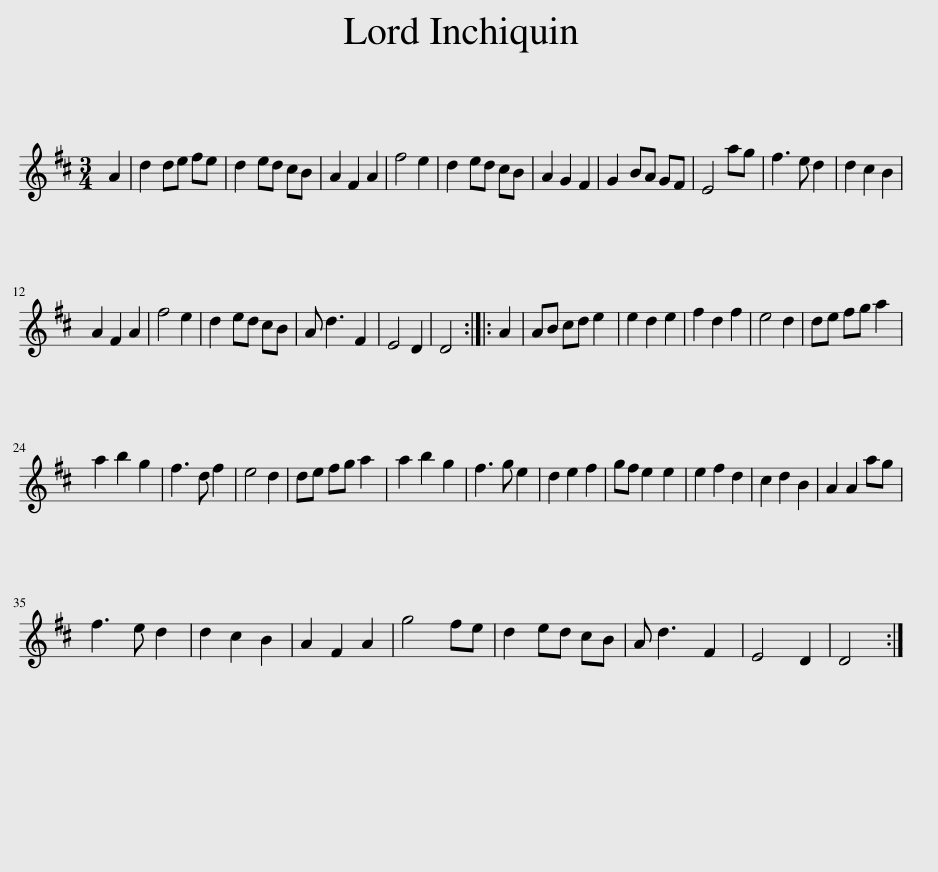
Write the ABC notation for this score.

X:1
L:1/8
M:3/4
I:linebreak $
K:D
V:1 treble
V:1
 A2 | d2 de fe | d2 ed cB | A2 F2 A2 | f4 e2 | %5
 d2 ed cB | A2 G2 F2 | G2 BA GF | E4 ag | f3 e d2 | %10
 d2 c2 B2 |$ A2 F2 A2 | f4 e2 | d2 ed cB | A d3 F2 | %15
 E4 D2 | D4 :: A2 | AB cd e2 | e2 d2 e2 | %20
 f2 d2 f2 | e4 d2 | de fg a2 |$ a2 b2 g2 | f3 d f2 | %25
 e4 d2 | de fg a2 | a2 b2 g2 | f3 g e2 | d2 e2 f2 | %30
 gf e2 e2 | e2 f2 d2 | c2 d2 B2 | A2 A2 ag |$ f3 e d2 | %35
 d2 c2 B2 | A2 F2 A2 | g4 fe | d2 ed cB | A d3 F2 | %40
 E4 D2 | D4 :| %42
